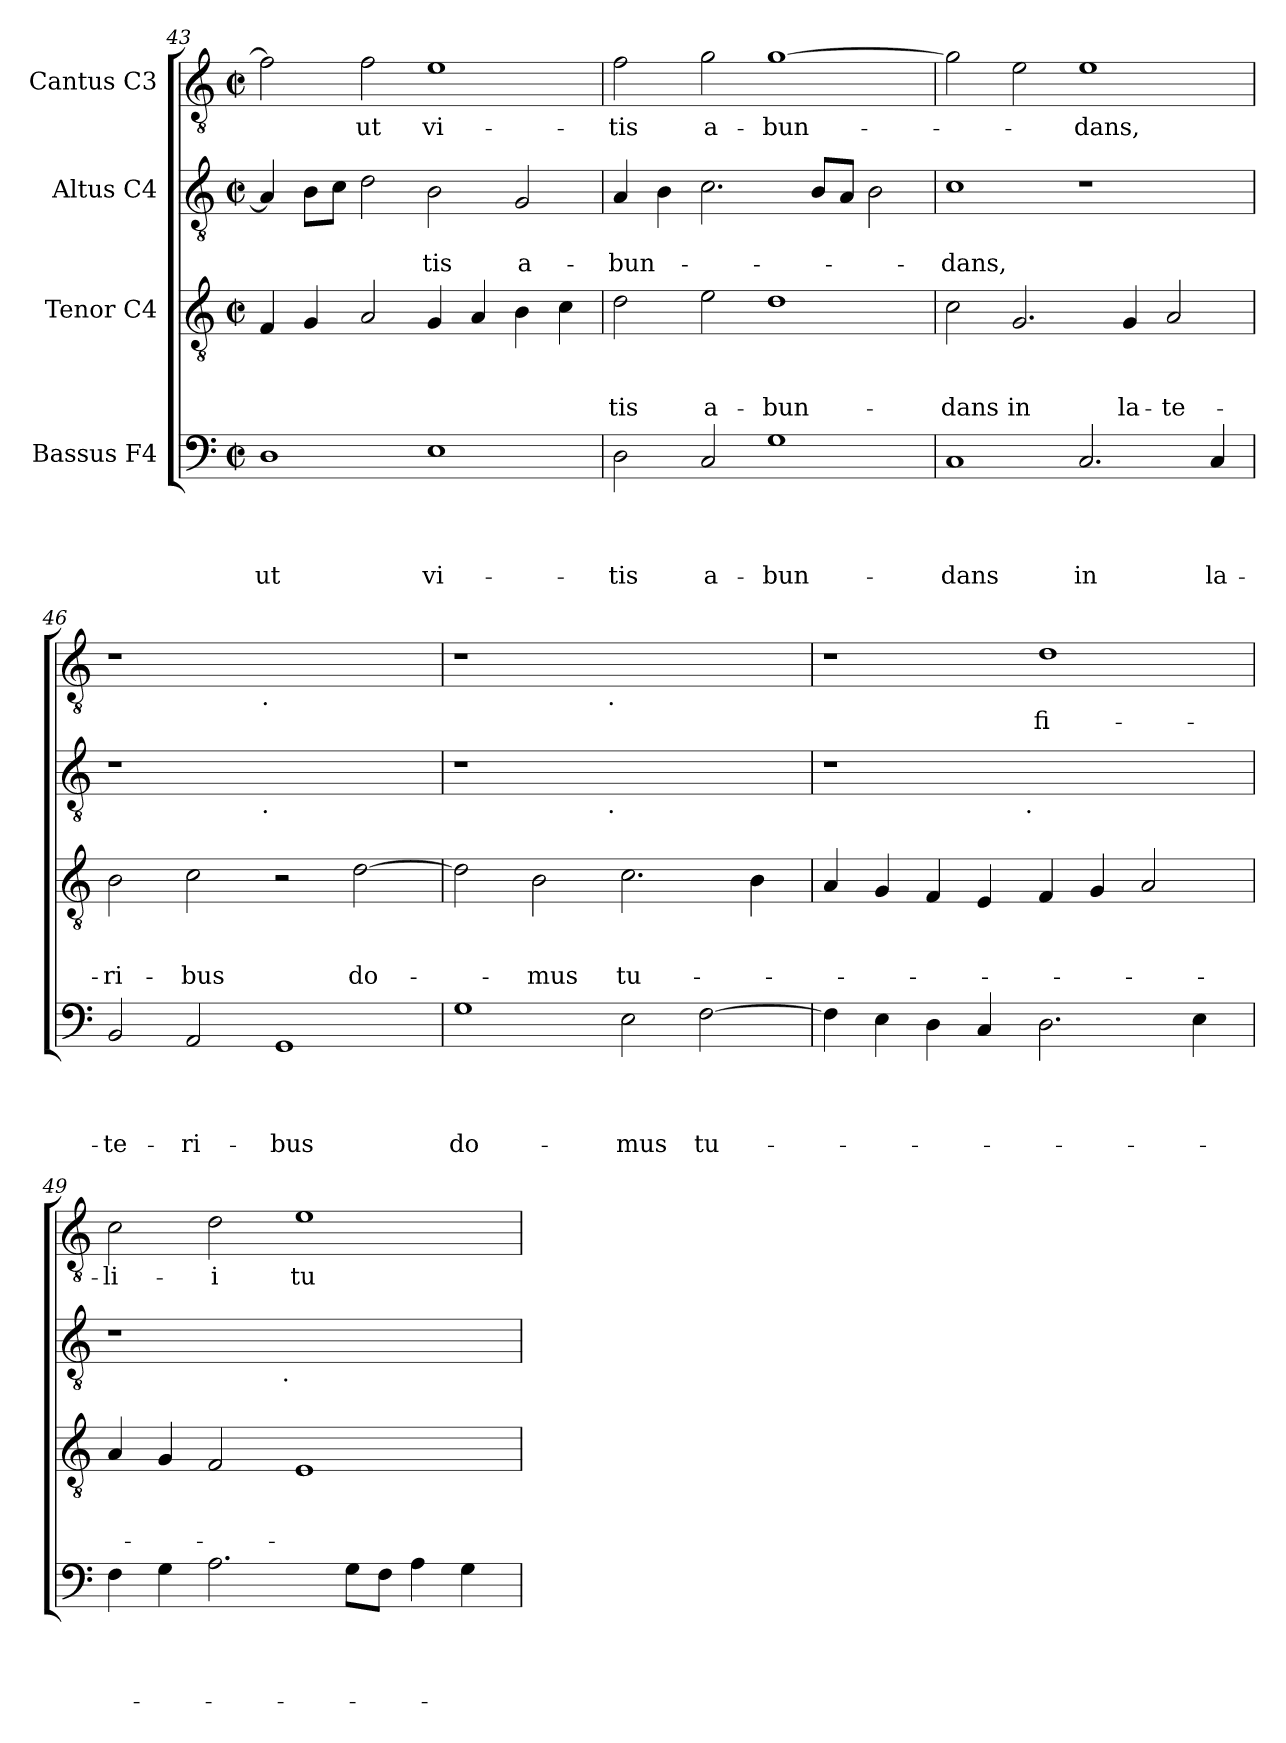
**kern	**text	**text	**text	**text	**kern	**text	**text	**text	**kern	**text	**text	**kern	**text
*part4	*part4	*part4	*part4	*part4	*part3	*part3	*part3	*part3	*part2	*part2	*part2	*part1	*part1
*staff4	*staff4	*staff4	*staff4	*staff4	*staff3	*staff3	*staff3	*staff3	*staff2	*staff2	*staff2	*staff1	*staff1
*I"Bassus F4	*	*	*	*	*I"Tenor C4	*	*	*	*I"Altus C4	*	*	*I"Cantus C3	*
!!LO:PB:g=z
*clefF4	*	*	*	*	*clefGv2	*	*	*	*clefGv2	*	*	*clefGv2	*
*k[]	*	*	*	*	*k[]	*	*	*	*k[]	*	*	*k[]	*
*C:	*	*	*	*	*C:	*	*	*	*C:	*	*	*C:	*
*M2/2	*	*	*	*	*M2/2	*	*	*	*M2/2	*	*	*M2/2	*
*met(c|)	*	*	*	*	*met(c|)	*	*	*	*met(c|)	*	*	*met(c|)	*
=43	=43	=43	=43	=43	=43	=43	=43	=43	=43	=43	=43	=43	=43
!	!	!	!	!LO:LY:b	!	!	!	!	!	!	!	!	!
1D	.	.	.	-ut	4F/	.	.	.	4A/]	.	.	2f\]	.
.	.	.	.	.	4G/	.	.	.	8B\L	.	.	.	.
.	.	.	.	.	.	.	.	.	8c\J	.	.	.	.
!	!	!	!	!	!	!	!	!	!	!	!	!	!LO:LY:b
.	.	.	.	.	2A/	.	.	.	2d\	.	.	2f\	-ut
!	!	!	!	!LO:LY:b	!	!	!	!	!	!	!LO:LY:b	!	!LO:LY:b
1E	.	.	.	vi-	4G/	.	.	.	2B\	.	-tis	1e	vi-
.	.	.	.	.	4A/	.	.	.	.	.	.	.	.
!	!	!	!	!	!	!	!	!	!	!	!LO:LY:b	!	!
.	.	.	.	.	4B\	.	.	.	2G/	.	a-	.	.
.	.	.	.	.	4c\	.	.	.	.	.	.	.	.
=44	=44	=44	=44	=44	=44	=44	=44	=44	=44	=44	=44	=44	=44
!	!	!	!	!LO:LY:b	!	!	!	!LO:LY:b	!	!	!LO:LY:b	!	!LO:LY:b
2D\	.	.	.	-tis	2d\	.	.	-tis	4A/	.	-bun-	2f\	-tis
.	.	.	.	.	.	.	.	.	4B\	.	.	.	.
!	!	!	!	!LO:LY:b	!	!	!	!LO:LY:b	!	!	!	!	!LO:LY:b
2C/	.	.	.	a-	2e\	.	.	a-	2.c\	.	.	2g\	a-
!	!	!	!	!LO:LY:b	!	!	!	!LO:LY:b	!	!	!	!	!LO:LY:b
1G	.	.	.	-bun-	1d	.	.	-bun-	.	.	.	[>1g	-bun-
.	.	.	.	.	.	.	.	.	8B/L	.	.	.	.
.	.	.	.	.	.	.	.	.	8A/J	.	.	.	.
.	.	.	.	.	.	.	.	.	2B\	.	.	.	.
=45	=45	=45	=45	=45	=45	=45	=45	=45	=45	=45	=45	=45	=45
!	!	!	!	!LO:LY:b	!	!	!	!LO:LY:b	!	!	!LO:LY:b	!	!
1C	.	.	.	-dans	2c\	.	.	-dans	1c	.	-dans,	2g\]	.
!	!	!	!	!	!	!	!	!LO:LY:b	!	!	!	!	!
.	.	.	.	.	2.G/	.	.	in	.	.	.	2e\	.
!	!	!	!	!LO:LY:b	!	!	!	!	!	!	!	!	!LO:LY:b
2.C/	.	.	.	in	.	.	.	.	1r	.	.	1e	-dans,
!	!	!	!	!	!	!	!	!LO:LY:b	!	!	!	!	!
.	.	.	.	.	4G/	.	.	la-	.	.	.	.	.
!	!	!	!	!	!	!	!	!LO:LY:b	!	!	!	!	!
.	.	.	.	.	2A/	.	.	-te-	.	.	.	.	.
!	!	!	!	!LO:LY:b	!	!	!	!	!	!	!	!	!
4C/	.	.	.	la-	.	.	.	.	.	.	.	.	.
=46	=46	=46	=46	=46	=46	=46	=46	=46	=46	=46	=46	=46	=46
!	!	!	!	!LO:LY:b	!	!	!	!LO:LY:b	!	!	!	!	!
*	*	*	*	*	*	*	*	*	*^	*	*	*^	*
2BB/	.	.	.	-te-	2B\	.	.	-ri-	1r	2ryy	.	.	1r	2ryy	.
!	!	!	!	!LO:LY:b	!	!	!	!LO:LY:b	!	!	!	!	!	!	!
2AA/	.	.	.	-ri-	2c\	.	.	-bus	.	4...ryy	.	.	.	4...ryy	.
!	!	!	!	!	!	!	!	!	!	!	!	!	!	!LO:TX:b:t=.	!
!	!	!	!	!	!	!	!	!	!	!LO:TX:b:t=.	!	!	!	!	!
.	.	.	.	.	.	.	.	.	.	1ryy	.	.	.	1ryy	.
!	!	!	!	!LO:LY:b	!	!	!	!	!	!	!	!	!	!	!
1GG	.	.	.	-bus	2r	.	.	.	1ryy	.	.	.	1ryy	.	.
!	!	!	!	!	!	!	!	!LO:LY:b	!	!	!	!	!	!	!
.	.	.	.	.	[>2d\	.	.	do-	.	.	.	.	.	.	.
.	.	.	.	.	.	.	.	.	.	32ryy	.	.	.	32ryy	.
=47	=47	=47	=47	=47	=47	=47	=47	=47	=47	=47	=47	=47	=47	=47	=47
!	!	!	!	!LO:LY:b	!	!	!	!	!	!	!	!	!	!	!
1G	.	.	.	do-	2d\]	.	.	.	1r	2ryy	.	.	1r	2ryy	.
!	!	!	!	!	!	!	!	!LO:LY:b	!	!	!	!	!	!	!
.	.	.	.	.	2B\	.	.	-mus	.	4...ryy	.	.	.	4...ryy	.
!	!	!	!	!	!	!	!	!	!	!	!	!	!	!LO:TX:b:t=.	!
!	!	!	!	!	!	!	!	!	!	!LO:TX:b:t=.	!	!	!	!	!
.	.	.	.	.	.	.	.	.	.	1ryy	.	.	.	1ryy	.
!	!	!	!	!LO:LY:b	!	!	!	!LO:LY:b	!	!	!	!	!	!	!
2E\	.	.	.	-mus	2.c\	.	.	tu-	1ryy	.	.	.	1ryy	.	.
!	!	!	!	!LO:LY:b	!	!	!	!	!	!	!	!	!	!	!
[>2F\	.	.	.	tu-	.	.	.	.	.	.	.	.	.	.	.
.	.	.	.	.	4B\	.	.	.	.	.	.	.	.	.	.
.	.	.	.	.	.	.	.	.	.	32ryy	.	.	.	32ryy	.
*	*	*	*	*	*	*	*	*	*	*	*	*	*v	*v	*
=48	=48	=48	=48	=48	=48	=48	=48	=48	=48	=48	=48	=48	=48	=48
4F\]	.	.	.	.	4A/	.	.	.	1r	2ryy	.	.	1r	.
4E\	.	.	.	.	4G/	.	.	.	.	.	.	.	.	.
4D\	.	.	.	.	4F/	.	.	.	.	4...ryy	.	.	.	.
4C/	.	.	.	.	4E/	.	.	.	.	.	.	.	.	.
!	!	!	!	!	!	!	!	!	!	!LO:TX:b:t=.	!	!	!	!
.	.	.	.	.	.	.	.	.	.	1ryy	.	.	.	.
!	!	!	!	!	!	!	!	!	!	!	!	!	!	!LO:LY:b
2.D\	.	.	.	.	4F/	.	.	.	1ryy	.	.	.	1d	fi-
.	.	.	.	.	4G/	.	.	.	.	.	.	.	.	.
.	.	.	.	.	2A/	.	.	.	.	.	.	.	.	.
4E\	.	.	.	.	.	.	.	.	.	.	.	.	.	.
.	.	.	.	.	.	.	.	.	.	32ryy	.	.	.	.
!!LO:PB:g=z
=49	=49	=49	=49	=49	=49	=49	=49	=49	=49	=49	=49	=49	=49	=49
!	!	!	!	!	!	!	!	!	!	!	!	!	!	!LO:LY:b
4F\	.	.	.	.	4A/	.	.	.	1r	2ryy	.	.	2c\	-li-
4G\	.	.	.	.	4G/	.	.	.	.	.	.	.	.	.
!	!	!	!	!	!	!	!	!	!	!	!	!	!	!LO:LY:b
2.A\	.	.	.	.	2F/	.	.	.	.	4...ryy	.	.	2d\	-i
!	!	!	!	!	!	!	!	!	!	!LO:TX:b:t=.	!	!	!	!
.	.	.	.	.	.	.	.	.	.	1ryy	.	.	.	.
!	!	!	!	!	!	!	!	!	!	!	!	!	!	!LO:LY:b
.	.	.	.	.	1E	.	.	.	1ryy	.	.	.	1e	tu-
8G\L	.	.	.	.	.	.	.	.	.	.	.	.	.	.
8F\J	.	.	.	.	.	.	.	.	.	.	.	.	.	.
4A\	.	.	.	.	.	.	.	.	.	.	.	.	.	.
4G\	.	.	.	.	.	.	.	.	.	.	.	.	.	.
.	.	.	.	.	.	.	.	.	.	32ryy	.	.	.	.
*	*	*	*	*	*	*	*	*	*v	*v	*	*	*	*
=	=	=	=	=	=	=	=	=	=	=	=	=	=
*-	*-	*-	*-	*-	*-	*-	*-	*-	*-	*-	*-	*-	*-
